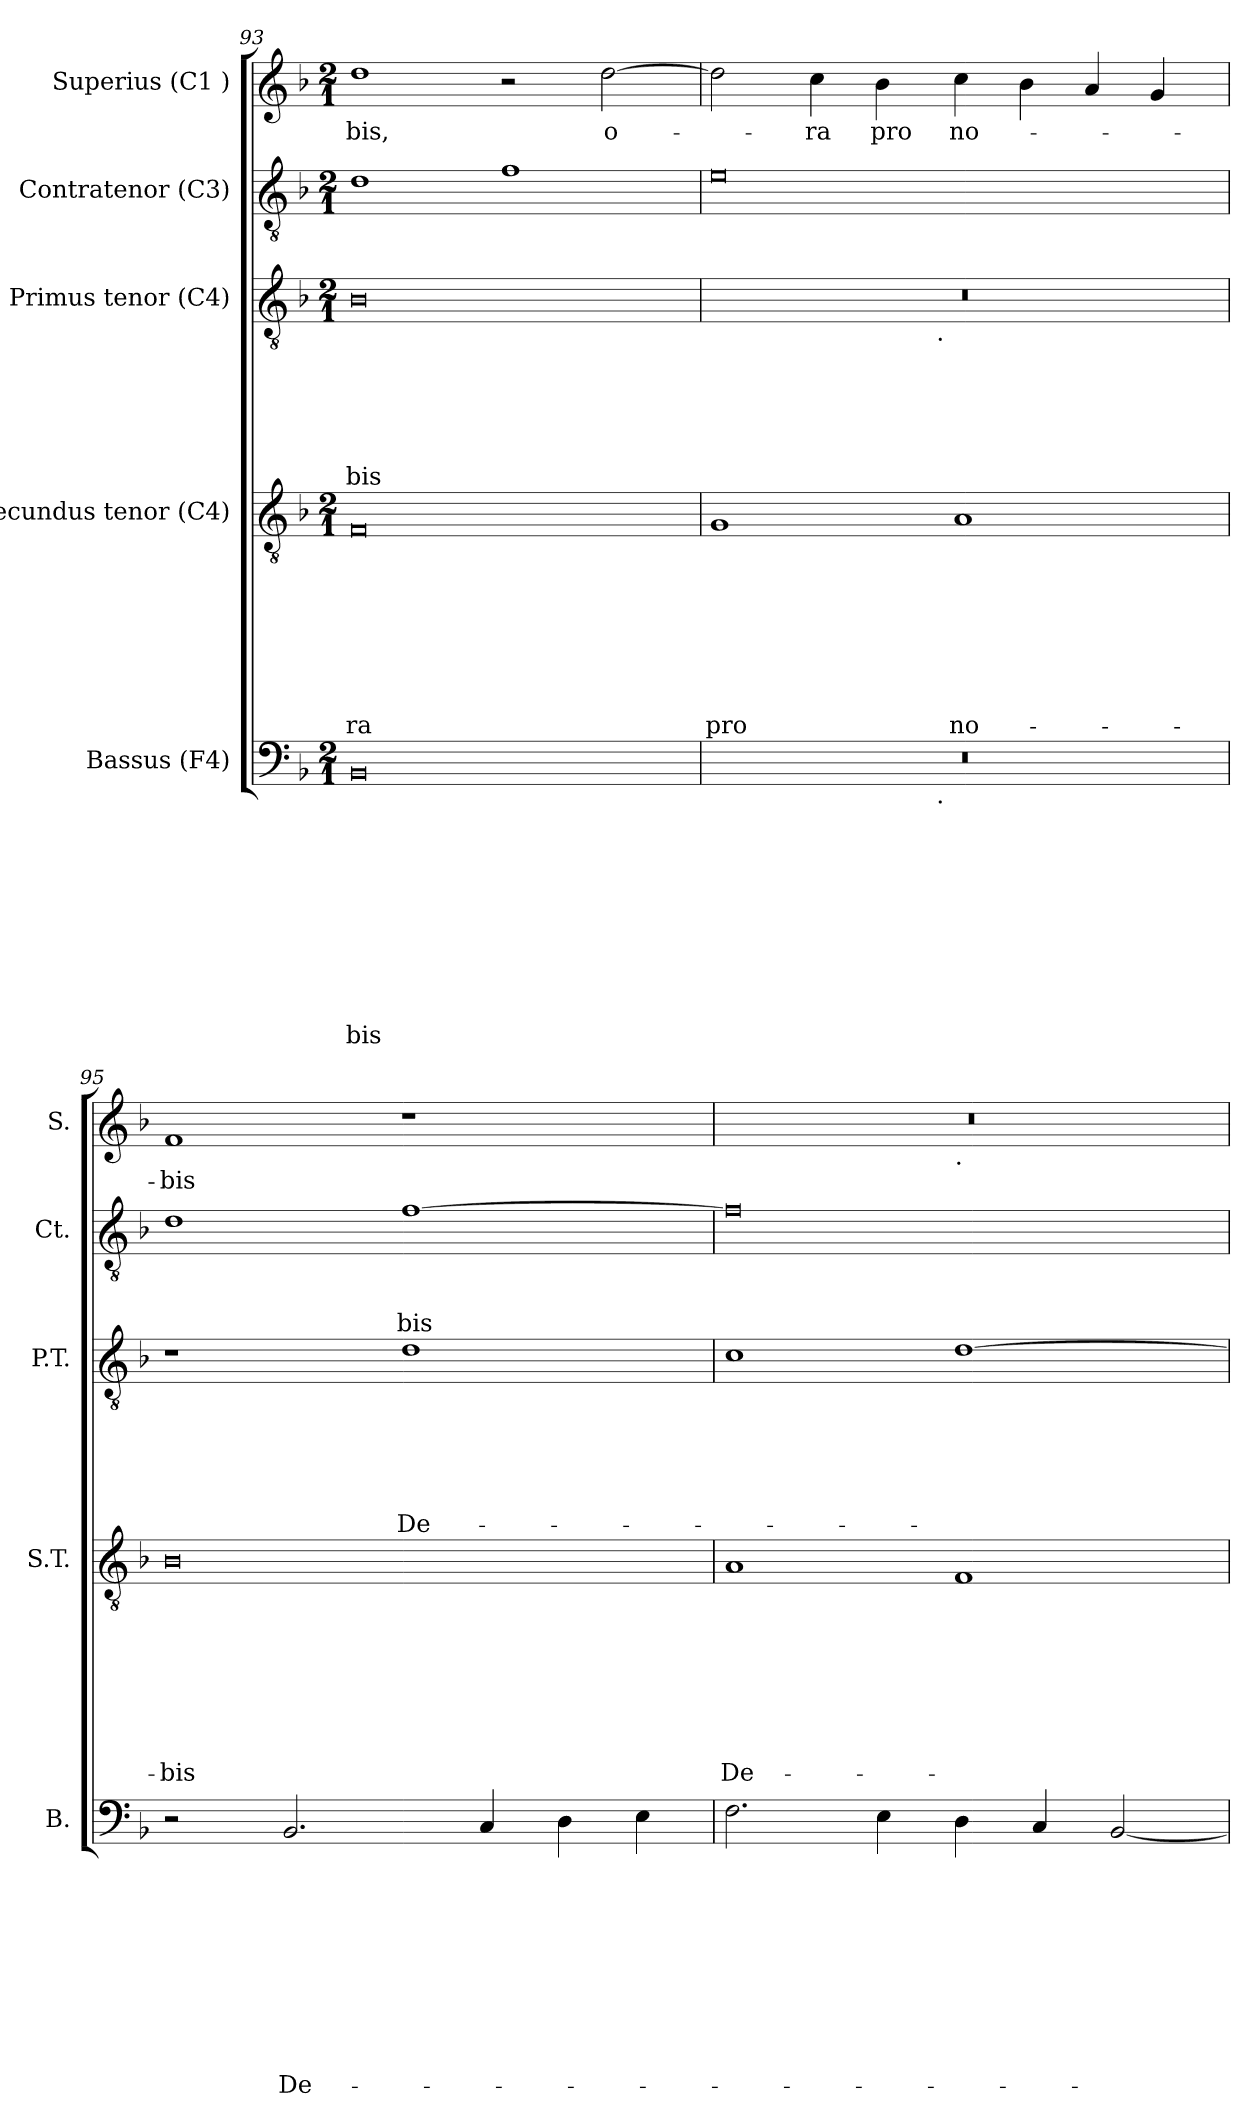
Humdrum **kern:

**kern	**text	**text	**text	**text	**text	**text	**text	**text	**text	**text	**kern	**text	**text	**text	**text	**text	**text	**text	**text	**kern	**text	**text	**text	**text	**text	**text	**kern	**text	**text	**text	**kern	**text
*part5	*part5	*part5	*part5	*part5	*part5	*part5	*part5	*part5	*part5	*part5	*part4	*part4	*part4	*part4	*part4	*part4	*part4	*part4	*part4	*part3	*part3	*part3	*part3	*part3	*part3	*part3	*part2	*part2	*part2	*part2	*part1	*part1
*staff5	*staff5	*staff5	*staff5	*staff5	*staff5	*staff5	*staff5	*staff5	*staff5	*staff5	*staff4	*staff4	*staff4	*staff4	*staff4	*staff4	*staff4	*staff4	*staff4	*staff3	*staff3	*staff3	*staff3	*staff3	*staff3	*staff3	*staff2	*staff2	*staff2	*staff2	*staff1	*staff1
*I"Bassus (F4)	*	*	*	*	*	*	*	*	*	*	*I"Secundus tenor (C4)	*	*	*	*	*	*	*	*	*I"Primus tenor (C4)	*	*	*	*	*	*	*I"Contratenor (C3)	*	*	*	*I"Superius (C1 )	*
*I'B.	*	*	*	*	*	*	*	*	*	*	*I'S.T.	*	*	*	*	*	*	*	*	*I'P.T.	*	*	*	*	*	*	*I'Ct.	*	*	*	*I'S.	*
*clefF4	*	*	*	*	*	*	*	*	*	*	*clefGv2	*	*	*	*	*	*	*	*	*clefGv2	*	*	*	*	*	*	*clefGv2	*	*	*	*clefG2	*
*k[b-]	*	*	*	*	*	*	*	*	*	*	*k[b-]	*	*	*	*	*	*	*	*	*k[b-]	*	*	*	*	*	*	*k[b-]	*	*	*	*k[b-]	*
*F:	*	*	*	*	*	*	*	*	*	*	*F:	*	*	*	*	*	*	*	*	*F:	*	*	*	*	*	*	*F:	*	*	*	*F:	*
*M2/1	*	*	*	*	*	*	*	*	*	*	*M2/1	*	*	*	*	*	*	*	*	*M2/1	*	*	*	*	*	*	*M2/1	*	*	*	*M2/1	*
=93	=93	=93	=93	=93	=93	=93	=93	=93	=93	=93	=93	=93	=93	=93	=93	=93	=93	=93	=93	=93	=93	=93	=93	=93	=93	=93	=93	=93	=93	=93	=93	=93
!	!	!	!	!	!	!	!	!	!	!LO:LY:b:rj	!	!	!	!	!	!	!	!	!LO:LY:b:rj	!	!	!	!	!	!	!LO:LY:b:rj	!	!	!	!	!	!LO:LY:b
0BB-	.	.	.	.	.	.	.	.	.	-bis	0F	.	.	.	.	.	.	.	-ra	0B-	.	.	.	.	.	-bis	1d	.	.	.	1dd	-bis,
.	.	.	.	.	.	.	.	.	.	.	.	.	.	.	.	.	.	.	.	.	.	.	.	.	.	.	1f	.	.	.	2r	.
!	!	!	!	!	!	!	!	!	!	!	!	!	!	!	!	!	!	!	!	!	!	!	!	!	!	!	!	!	!	!	!	!LO:LY:b
.	.	.	.	.	.	.	.	.	.	.	.	.	.	.	.	.	.	.	.	.	.	.	.	.	.	.	.	.	.	.	[>2dd\	o-
=94	=94	=94	=94	=94	=94	=94	=94	=94	=94	=94	=94	=94	=94	=94	=94	=94	=94	=94	=94	=94	=94	=94	=94	=94	=94	=94	=94	=94	=94	=94	=94	=94
!	!	!	!	!	!	!	!	!	!	!	!	!	!	!	!	!	!	!	!LO:LY:b	!	!	!	!	!	!	!	!	!	!	!	!	!
*^	*	*	*	*	*	*	*	*	*	*	*	*	*	*	*	*	*	*	*	*^	*	*	*	*	*	*	*	*	*	*	*	*
0r	2ryy	.	.	.	.	.	.	.	.	.	.	1G	.	.	.	.	.	.	.	pro	0r	2ryy	.	.	.	.	.	.	0e	.	.	.	2dd\]	.
!	!	!	!	!	!	!	!	!	!	!	!	!	!	!	!	!	!	!	!	!	!	!	!	!	!	!	!	!	!	!	!	!	!	!LO:LY:b
.	4...ryy	.	.	.	.	.	.	.	.	.	.	.	.	.	.	.	.	.	.	.	.	4...ryy	.	.	.	.	.	.	.	.	.	.	4cc\	-ra
!	!	!	!	!	!	!	!	!	!	!	!	!	!	!	!	!	!	!	!	!	!	!	!	!	!	!	!	!	!	!	!	!	!	!LO:LY:b
.	.	.	.	.	.	.	.	.	.	.	.	.	.	.	.	.	.	.	.	.	.	.	.	.	.	.	.	.	.	.	.	.	4b-\	pro
!	!	!	!	!	!	!	!	!	!	!	!	!	!	!	!	!	!	!	!	!	!	!LO:TX:b:t=.	!	!	!	!	!	!	!	!	!	!	!	!
!	!LO:TX:b:t=.	!	!	!	!	!	!	!	!	!	!	!	!	!	!	!	!	!	!	!	!	!	!	!	!	!	!	!	!	!	!	!	!	!
.	1ryy	.	.	.	.	.	.	.	.	.	.	.	.	.	.	.	.	.	.	.	.	1ryy	.	.	.	.	.	.	.	.	.	.	.	.
!	!	!	!	!	!	!	!	!	!	!	!	!	!	!	!	!	!	!	!	!LO:LY:b	!	!	!	!	!	!	!	!	!	!	!	!	!	!LO:LY:b
.	.	.	.	.	.	.	.	.	.	.	.	1A	.	.	.	.	.	.	.	no-	.	.	.	.	.	.	.	.	.	.	.	.	4cc\	no-
.	.	.	.	.	.	.	.	.	.	.	.	.	.	.	.	.	.	.	.	.	.	.	.	.	.	.	.	.	.	.	.	.	4b-\	.
.	.	.	.	.	.	.	.	.	.	.	.	.	.	.	.	.	.	.	.	.	.	.	.	.	.	.	.	.	.	.	.	.	4a/	.
.	.	.	.	.	.	.	.	.	.	.	.	.	.	.	.	.	.	.	.	.	.	.	.	.	.	.	.	.	.	.	.	.	4g/	.
.	32ryy	.	.	.	.	.	.	.	.	.	.	.	.	.	.	.	.	.	.	.	.	32ryy	.	.	.	.	.	.	.	.	.	.	.	.
!!LO:LB:g=z
=95	=95	=95	=95	=95	=95	=95	=95	=95	=95	=95	=95	=95	=95	=95	=95	=95	=95	=95	=95	=95	=95	=95	=95	=95	=95	=95	=95	=95	=95	=95	=95	=95	=95	=95
!	!	!	!	!	!	!	!	!	!	!	!	!	!	!	!	!	!	!	!	!LO:LY:b:rj	!	!	!	!	!	!	!	!	!	!	!	!	!	!LO:LY:b
*v	*v	*	*	*	*	*	*	*	*	*	*	*	*	*	*	*	*	*	*	*	*v	*v	*	*	*	*	*	*	*	*	*	*	*	*
2r	.	.	.	.	.	.	.	.	.	.	0B-	.	.	.	.	.	.	.	-bis	1r	.	.	.	.	.	.	1d	.	.	.	1f	-bis
!	!	!	!	!	!	!	!	!	!	!LO:LY:b	!	!	!	!	!	!	!	!	!	!	!	!	!	!	!	!	!	!	!	!	!	!
2.BB-/	.	.	.	.	.	.	.	.	.	De-	.	.	.	.	.	.	.	.	.	.	.	.	.	.	.	.	.	.	.	.	.	.
!	!	!	!	!	!	!	!	!	!	!	!	!	!	!	!	!	!	!	!	!	!	!	!	!	!	!LO:LY:b	!	!	!	!LO:LY:b	!	!
.	.	.	.	.	.	.	.	.	.	.	.	.	.	.	.	.	.	.	.	1d	.	.	.	.	.	De-	[>1f	.	.	-bis	1r	.
4C/	.	.	.	.	.	.	.	.	.	.	.	.	.	.	.	.	.	.	.	.	.	.	.	.	.	.	.	.	.	.	.	.
4D\	.	.	.	.	.	.	.	.	.	.	.	.	.	.	.	.	.	.	.	.	.	.	.	.	.	.	.	.	.	.	.	.
4E\	.	.	.	.	.	.	.	.	.	.	.	.	.	.	.	.	.	.	.	.	.	.	.	.	.	.	.	.	.	.	.	.
=96	=96	=96	=96	=96	=96	=96	=96	=96	=96	=96	=96	=96	=96	=96	=96	=96	=96	=96	=96	=96	=96	=96	=96	=96	=96	=96	=96	=96	=96	=96	=96	=96
!	!	!	!	!	!	!	!	!	!	!	!	!	!	!	!	!	!	!	!LO:LY:b	!	!	!	!	!	!	!	!	!	!	!	!	!
*	*	*	*	*	*	*	*	*	*	*	*	*	*	*	*	*	*	*	*	*	*	*	*	*	*	*	*	*	*	*	*^	*
2.F\	.	.	.	.	.	.	.	.	.	.	1A	.	.	.	.	.	.	.	De-	1c	.	.	.	.	.	.	0f]	.	.	.	0r	1ryy	.
4E\	.	.	.	.	.	.	.	.	.	.	.	.	.	.	.	.	.	.	.	.	.	.	.	.	.	.	.	.	.	.	.	.	.
!	!	!	!	!	!	!	!	!	!	!	!	!	!	!	!	!	!	!	!	!	!	!	!	!	!	!	!	!	!	!	!	!LO:TX:b:t=.	!
4D\	.	.	.	.	.	.	.	.	.	.	1F	.	.	.	.	.	.	.	.	[>1d	.	.	.	.	.	.	.	.	.	.	.	1ryy	.
4C/	.	.	.	.	.	.	.	.	.	.	.	.	.	.	.	.	.	.	.	.	.	.	.	.	.	.	.	.	.	.	.	.	.
[<2BB-/	.	.	.	.	.	.	.	.	.	.	.	.	.	.	.	.	.	.	.	.	.	.	.	.	.	.	.	.	.	.	.	.	.
*	*	*	*	*	*	*	*	*	*	*	*	*	*	*	*	*	*	*	*	*	*	*	*	*	*	*	*	*	*	*	*v	*v	*
=	=	=	=	=	=	=	=	=	=	=	=	=	=	=	=	=	=	=	=	=	=	=	=	=	=	=	=	=	=	=	=	=
*-	*-	*-	*-	*-	*-	*-	*-	*-	*-	*-	*-	*-	*-	*-	*-	*-	*-	*-	*-	*-	*-	*-	*-	*-	*-	*-	*-	*-	*-	*-	*-	*-
